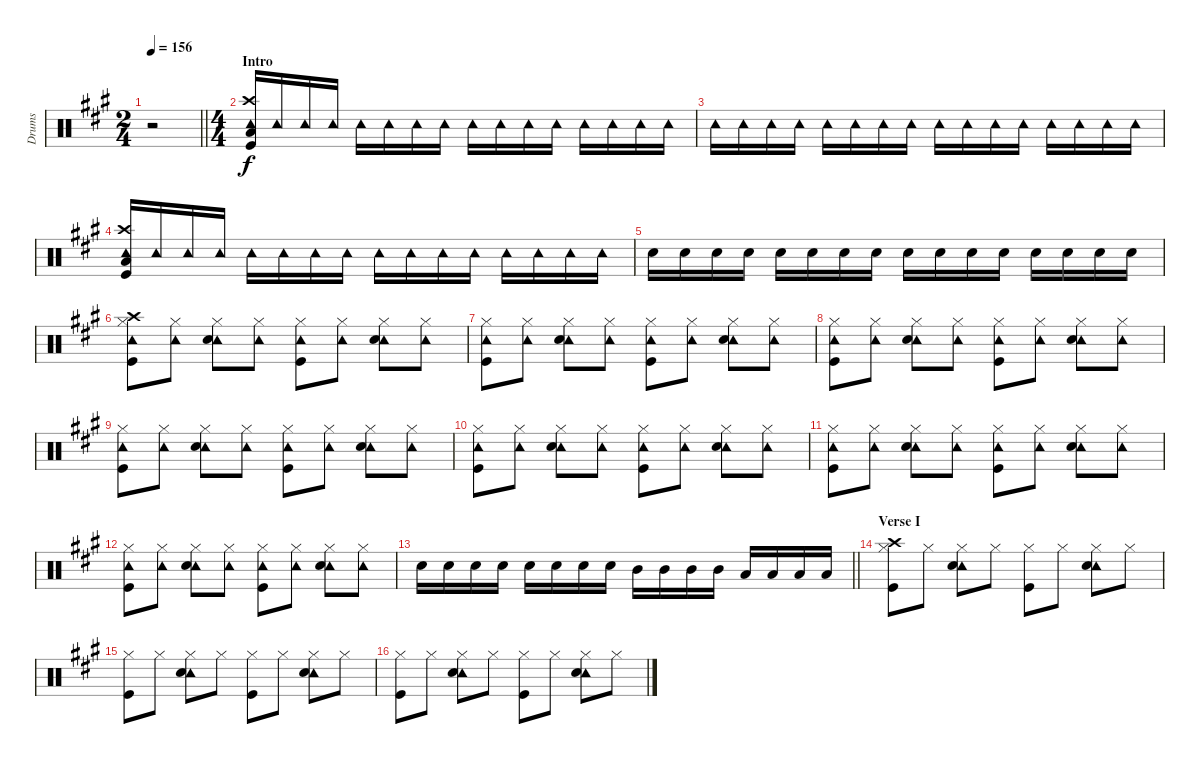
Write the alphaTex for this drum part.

\track ("Drums" "Drums") {instrument percussion}
\staff {score}
\articulation defaults
\ts (2 4)
\tempo 156
\clef neutral
\barLineRight lightlight
\ks a
r.2{dy f} |
\ts (4 4)
\section ("" "Intro")
("Tambourine (hit)" "Crash high (hit)" "Low Floor Tom (hit)" "Kick (hit)").16 "Tambourine (hit)".16 "Tambourine (hit)".16 "Tambourine (hit)".16 "Tambourine (hit)".16 "Tambourine (hit)".16 "Tambourine (hit)".16 "Tambourine (hit)".16 "Tambourine (hit)".16 "Tambourine (hit)".16 "Tambourine (hit)".16 "Tambourine (hit)".16 "Tambourine (hit)".16 "Tambourine (hit)".16 "Tambourine (hit)".16 "Tambourine (hit)".16 |
"Tambourine (hit)".16 "Tambourine (hit)".16 "Tambourine (hit)".16 "Tambourine (hit)".16 "Tambourine (hit)".16 "Tambourine (hit)".16 "Tambourine (hit)".16 "Tambourine (hit)".16 "Tambourine (hit)".16 "Tambourine (hit)".16 "Tambourine (hit)".16 "Tambourine (hit)".16 "Tambourine (hit)".16 "Tambourine (hit)".16 "Tambourine (hit)".16 "Tambourine (hit)".16 |
("Tambourine (hit)" "Crash high (hit)" "Low Floor Tom (hit)" "Kick (hit)").16 "Tambourine (hit)".16 "Tambourine (hit)".16 "Tambourine (hit)".16 "Tambourine (hit)".16 "Tambourine (hit)".16 "Tambourine (hit)".16 "Tambourine (hit)".16 "Tambourine (hit)".16 "Tambourine (hit)".16 "Tambourine (hit)".16 "Tambourine (hit)".16 "Tambourine (hit)".16 "Tambourine (hit)".16 "Tambourine (hit)".16 "Tambourine (hit)".16 |
"Electric Snare (hit)".16 "Electric Snare (hit)".16 "Electric Snare (hit)".16 "Electric Snare (hit)".16 "Electric Snare (hit)".16 "Electric Snare (hit)".16 "Electric Snare (hit)".16 "Electric Snare (hit)".16 "Electric Snare (hit)".16 "Electric Snare (hit)".16 "Electric Snare (hit)".16 "Electric Snare (hit)".16 "Electric Snare (hit)".16 "Electric Snare (hit)".16 "Electric Snare (hit)".16 "Electric Snare (hit)".16 |
("Hi-Hat (closed)" "Crash high (hit)" "Tambourine (hit)" "Kick (hit)").8 ("Hi-Hat (closed)" "Tambourine (hit)").8 ("Hi-Hat (closed)" "Tambourine (hit)" "Electric Snare (hit)").8 ("Hi-Hat (closed)" "Tambourine (hit)").8 ("Hi-Hat (closed)" "Tambourine (hit)" "Kick (hit)").8 ("Hi-Hat (closed)" "Tambourine (hit)").8 ("Hi-Hat (closed)" "Tambourine (hit)" "Electric Snare (hit)").8 ("Hi-Hat (closed)" "Tambourine (hit)").8 |
("Hi-Hat (closed)" "Tambourine (hit)" "Kick (hit)").8 ("Hi-Hat (closed)" "Tambourine (hit)").8 ("Hi-Hat (closed)" "Tambourine (hit)" "Electric Snare (hit)").8 ("Hi-Hat (closed)" "Tambourine (hit)").8 ("Hi-Hat (closed)" "Tambourine (hit)" "Kick (hit)").8 ("Hi-Hat (closed)" "Tambourine (hit)").8 ("Hi-Hat (closed)" "Tambourine (hit)" "Electric Snare (hit)").8 ("Hi-Hat (closed)" "Tambourine (hit)").8 |
("Hi-Hat (closed)" "Tambourine (hit)" "Kick (hit)").8 ("Hi-Hat (closed)" "Tambourine (hit)").8 ("Hi-Hat (closed)" "Tambourine (hit)" "Electric Snare (hit)").8 ("Hi-Hat (closed)" "Tambourine (hit)").8 ("Hi-Hat (closed)" "Tambourine (hit)" "Kick (hit)").8 ("Hi-Hat (closed)" "Tambourine (hit)").8 ("Hi-Hat (closed)" "Tambourine (hit)" "Electric Snare (hit)").8 ("Hi-Hat (closed)" "Tambourine (hit)").8 |
("Hi-Hat (closed)" "Tambourine (hit)" "Kick (hit)").8 ("Hi-Hat (closed)" "Tambourine (hit)").8 ("Hi-Hat (closed)" "Tambourine (hit)" "Electric Snare (hit)").8 ("Hi-Hat (closed)" "Tambourine (hit)").8 ("Hi-Hat (closed)" "Tambourine (hit)" "Kick (hit)").8 ("Hi-Hat (closed)" "Tambourine (hit)").8 ("Hi-Hat (closed)" "Tambourine (hit)" "Electric Snare (hit)").8 ("Hi-Hat (closed)" "Tambourine (hit)").8 |
("Hi-Hat (closed)" "Tambourine (hit)" "Kick (hit)").8 ("Hi-Hat (closed)" "Tambourine (hit)").8 ("Hi-Hat (closed)" "Tambourine (hit)" "Electric Snare (hit)").8 ("Hi-Hat (closed)" "Tambourine (hit)").8 ("Hi-Hat (closed)" "Tambourine (hit)" "Kick (hit)").8 ("Hi-Hat (closed)" "Tambourine (hit)").8 ("Hi-Hat (closed)" "Tambourine (hit)" "Electric Snare (hit)").8 ("Hi-Hat (closed)" "Tambourine (hit)").8 |
("Hi-Hat (closed)" "Tambourine (hit)" "Kick (hit)").8 ("Hi-Hat (closed)" "Tambourine (hit)").8 ("Hi-Hat (closed)" "Tambourine (hit)" "Electric Snare (hit)").8 ("Hi-Hat (closed)" "Tambourine (hit)").8 ("Hi-Hat (closed)" "Tambourine (hit)" "Kick (hit)").8 ("Hi-Hat (closed)" "Tambourine (hit)").8 ("Hi-Hat (closed)" "Tambourine (hit)" "Electric Snare (hit)").8 ("Hi-Hat (closed)" "Tambourine (hit)").8 |
("Hi-Hat (closed)" "Tambourine (hit)" "Kick (hit)").8 ("Hi-Hat (closed)" "Tambourine (hit)").8 ("Hi-Hat (closed)" "Tambourine (hit)" "Electric Snare (hit)").8 ("Hi-Hat (closed)" "Tambourine (hit)").8 ("Hi-Hat (closed)" "Tambourine (hit)" "Kick (hit)").8 ("Hi-Hat (closed)" "Tambourine (hit)").8 ("Hi-Hat (closed)" "Tambourine (hit)" "Electric Snare (hit)").8 ("Hi-Hat (closed)" "Tambourine (hit)").8 |
\barLineRight lightlight "Electric Snare (hit)".16 "Electric Snare (hit)".16 "Electric Snare (hit)".16 "Electric Snare (hit)".16 "Electric Snare (hit)".16 "Electric Snare (hit)".16 "Electric Snare (hit)".16 "Electric Snare (hit)".16 "Mid Tom (hit)".16 "Mid Tom (hit)".16 "Mid Tom (hit)".16 "Mid Tom (hit)".16 "Low Tom (hit)".16 "Low Tom (hit)".16 "Low Tom (hit)".16 "Low Tom (hit)".16
|
\section ("" "Verse I")
("Hi-Hat (closed)" "Crash high (hit)" "Kick (hit)").8 "Hi-Hat (closed)".8 ("Hi-Hat (closed)" "Tambourine (hit)" "Electric Snare (hit)").8 "Hi-Hat (closed)".8 ("Hi-Hat (closed)" "Kick (hit)").8 "Hi-Hat (closed)".8 ("Hi-Hat (closed)" "Tambourine (hit)" "Electric Snare (hit)").8 "Hi-Hat (closed)".8 |
("Hi-Hat (closed)" "Kick (hit)").8 "Hi-Hat (closed)".8 ("Hi-Hat (closed)" "Tambourine (hit)" "Electric Snare (hit)").8 "Hi-Hat (closed)".8 ("Hi-Hat (closed)" "Kick (hit)").8 "Hi-Hat (closed)".8 ("Hi-Hat (closed)" "Tambourine (hit)" "Electric Snare (hit)").8 "Hi-Hat (closed)".8 |
("Hi-Hat (closed)" "Kick (hit)").8 "Hi-Hat (closed)".8 ("Hi-Hat (closed)" "Tambourine (hit)" "Electric Snare (hit)").8 "Hi-Hat (closed)".8 ("Hi-Hat (closed)" "Kick (hit)").8 "Hi-Hat (closed)".8 ("Hi-Hat (closed)" "Tambourine (hit)" "Electric Snare (hit)").8 "Hi-Hat (closed)".8
